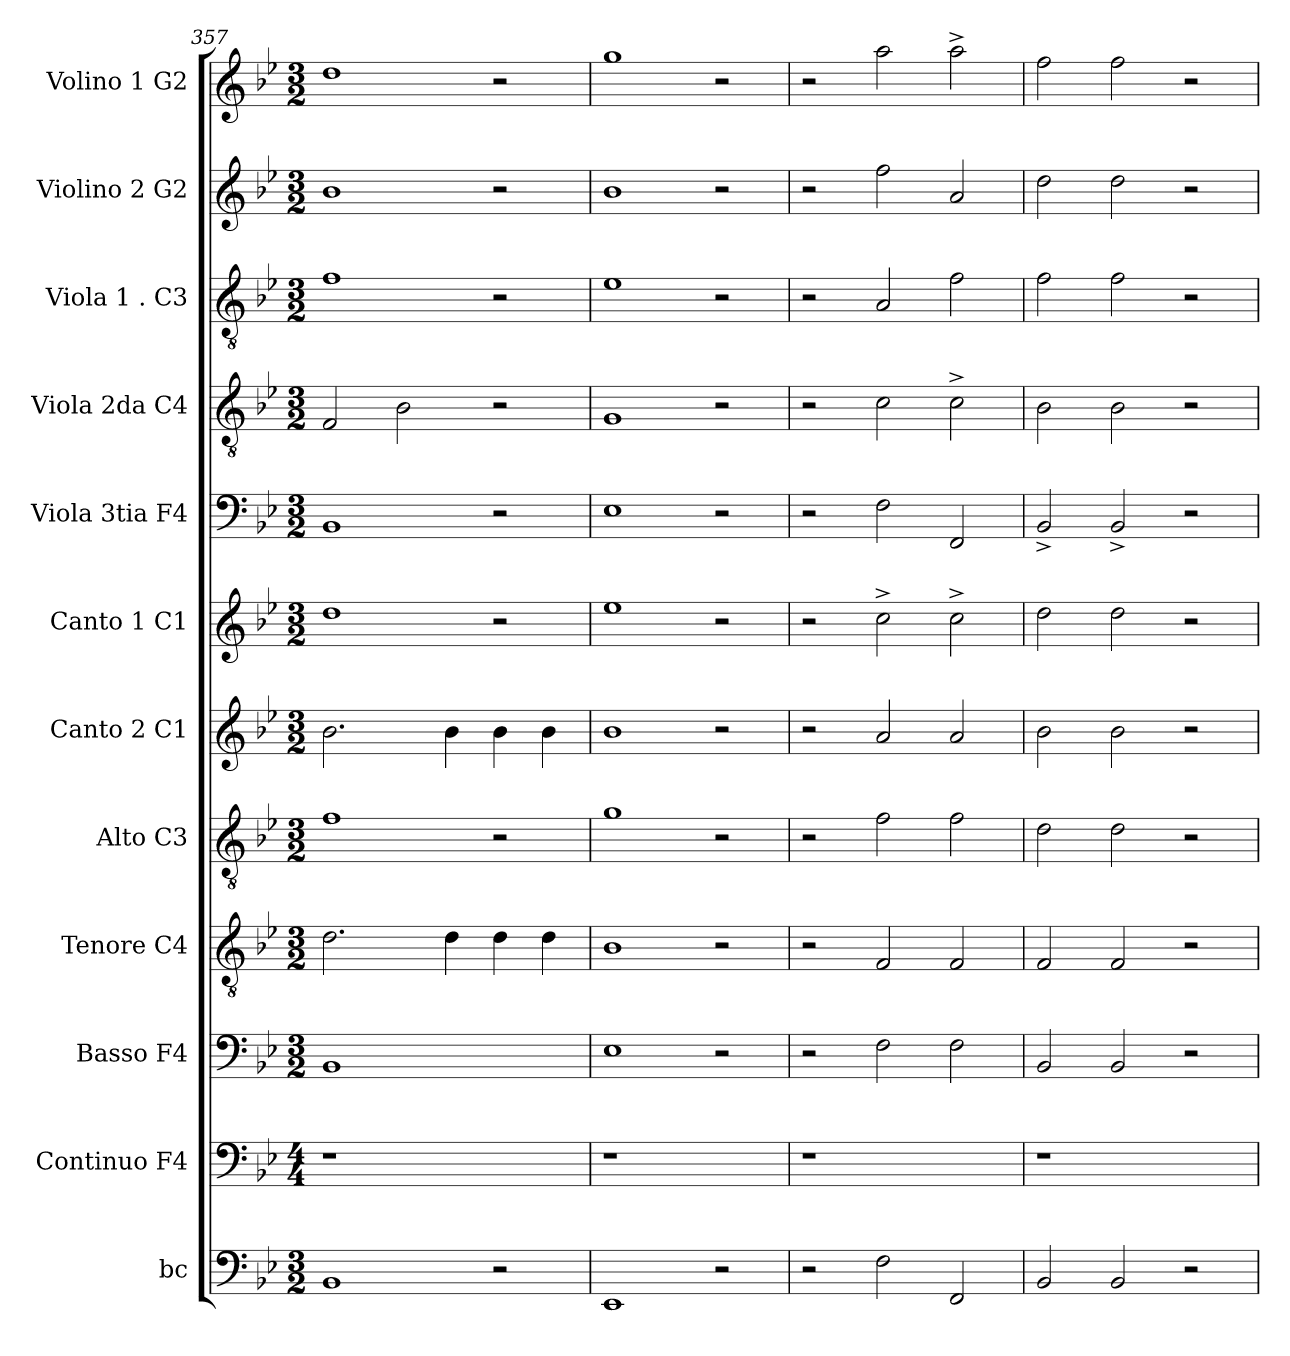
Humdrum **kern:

**kern	**kern	**kern	**kern	**kern	**kern	**kern	**kern	**kern	**kern	**kern	**kern
*part12	*part11	*part10	*part9	*part8	*part7	*part6	*part5	*part4	*part3	*part2	*part1
*staff12	*staff11	*staff10	*staff9	*staff8	*staff7	*staff6	*staff5	*staff4	*staff3	*staff2	*staff1
*I"bc	*I"Continuo F4	*I"Basso F4	*I"Tenore C4	*I"Alto C3	*I"Canto 2 C1	*I"Canto 1 C1	*I"Viola 3tia F4	*I"Viola 2da C4	*I"Viola 1 . C3	*I"Violino 2 G2	*I"Volino 1 G2
*I'bc	*	*I'B	*I'T	*I'A	*I'C2	*I'C1	*I'Vla3	*I'Vla2	*I'Vla1	*I'Vl2	*I'Vl1
*clefF4	*clefF4	*clefF4	*clefGv2	*clefGv2	*clefG2	*clefG2	*clefF4	*clefGv2	*clefGv2	*clefG2	*clefG2
*k[b-e-]	*k[b-e-]	*k[b-e-]	*k[b-e-]	*k[b-e-]	*k[b-e-]	*k[b-e-]	*k[b-e-]	*k[b-e-]	*k[b-e-]	*k[b-e-]	*k[b-e-]
*B-:	*B-:	*B-:	*B-:	*B-:	*B-:	*B-:	*B-:	*B-:	*B-:	*B-:	*B-:
*M3/2	*M4/4	*M3/2	*M3/2	*M3/2	*M3/2	*M3/2	*M3/2	*M3/2	*M3/2	*M3/2	*M3/2
=357	=357	=357	=357	=357	=357	=357	=357	=357	=357	=357	=357
1BB-	1r	1BB-	2.d\	1f	2.b-\	1dd	1BB-	2F/	1f	1b-	1dd
.	.	.	.	.	.	.	.	2B-\	.	.	.
.	.	.	4d\	.	4b-\	.	.	.	.	.	.
2r	2ryy	2ryy	4d\	2r	4b-\	2r	2r	2r	2r	2r	2r
.	.	.	4d\	.	4b-\	.	.	.	.	.	.
=358	=358	=358	=358	=358	=358	=358	=358	=358	=358	=358	=358
1EE-	1r	1E-	1B-	1g	1b-	1ee-	1E-	1G	1e-	1b-	1gg
2r	2ryy	2r	2r	2r	2r	2r	2r	2r	2r	2r	2r
=359	=359	=359	=359	=359	=359	=359	=359	=359	=359	=359	=359
2r	1r	2r	2r	2r	2r	2r	2r	2r	2r	2r	2r
2F\	.	2F\	2F/	2f\	2a/	2cc^>\	2F\	2c\	2A/	2ff\	2aa\
2FF/	2ryy	2F\	2F/	2f\	2a/	2cc^>\	2FF/	2c^>\	2f\	2a/	2aa^>\
=360	=360	=360	=360	=360	=360	=360	=360	=360	=360	=360	=360
2BB-/	1r	2BB-/	2F/	2d\	2b-\	2dd\	2BB-^</	2B-\	2f\	2dd\	2ff\
2BB-/	.	2BB-/	2F/	2d\	2b-\	2dd\	2BB-^</	2B-\	2f\	2dd\	2ff\
2r	2ryy	2r	2r	2r	2r	2r	2r	2r	2r	2r	2r
=	=	=	=	=	=	=	=	=	=	=	=
*-	*-	*-	*-	*-	*-	*-	*-	*-	*-	*-	*-
